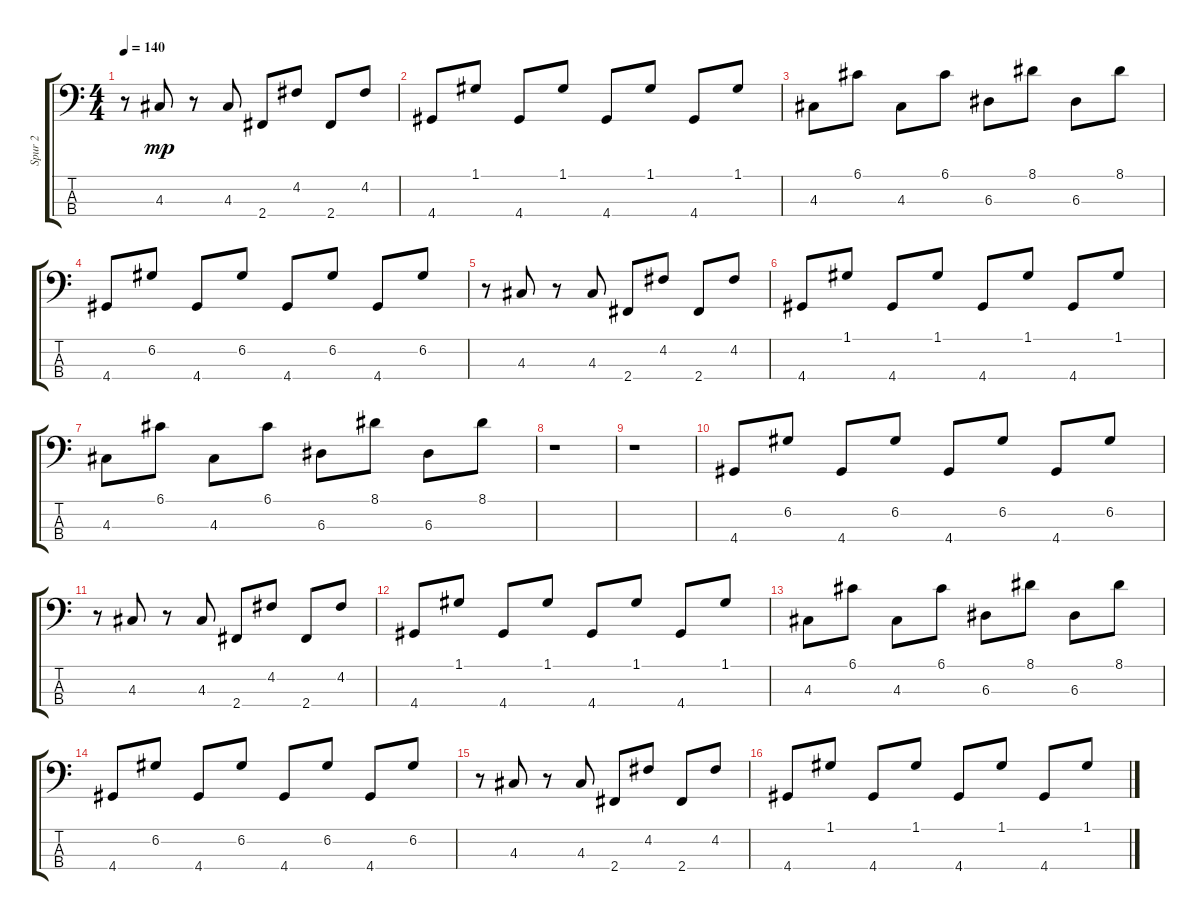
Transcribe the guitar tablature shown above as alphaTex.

\track ("Spur 2" "Spur 2") {instrument synthbass2}
\staff {score tabs}
\tuning (G2 D2 A1 E1) {hide}
\ts (4 4)
\tempo 140
\clef f4
\ks c
r.8{dy mp} 4.3.8 r.8 4.3.8 2.4.8 4.2.8 2.4.8 4.2.8 |
4.4.8 1.1.8 4.4.8 1.1.8 4.4.8 1.1.8 4.4.8 1.1.8 |
4.3.8 6.1.8 4.3.8 6.1.8 6.3.8 8.1.8 6.3.8 8.1.8 |
4.4.8 6.2.8 4.4.8 6.2.8 4.4.8 6.2.8 4.4.8 6.2.8 |
r.8 4.3.8 r.8 4.3.8 2.4.8 4.2.8 2.4.8 4.2.8 |
4.4.8 1.1.8 4.4.8 1.1.8 4.4.8 1.1.8 4.4.8 1.1.8 |
4.3.8 6.1.8 4.3.8 6.1.8 6.3.8 8.1.8 6.3.8 8.1.8 |
r.1 |
r.1 |
4.4.8 6.2.8 4.4.8 6.2.8 4.4.8 6.2.8 4.4.8 6.2.8 |
r.8 4.3.8 r.8 4.3.8 2.4.8 4.2.8 2.4.8 4.2.8 |
4.4.8 1.1.8 4.4.8 1.1.8 4.4.8 1.1.8 4.4.8 1.1.8 |
4.3.8 6.1.8 4.3.8 6.1.8 6.3.8 8.1.8 6.3.8 8.1.8 |
4.4.8 6.2.8 4.4.8 6.2.8 4.4.8 6.2.8 4.4.8 6.2.8 |
r.8 4.3.8 r.8 4.3.8 2.4.8 4.2.8 2.4.8 4.2.8 |
4.4.8 1.1.8 4.4.8 1.1.8 4.4.8 1.1.8 4.4.8 1.1.8
